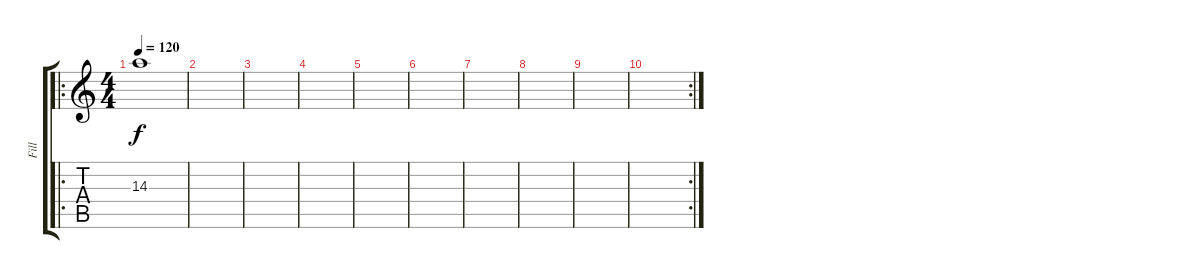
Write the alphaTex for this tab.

\track ("Fill" "Fill") {instrument distortionguitar}
\staff {score tabs}
\tuning (E4 B3 G3 D3 A2 E2) {hide}
\ro
\ts (4 4)
\tempo 120
\clef g2
\ks c
14.3.1{dy f volume 0} |
|
|
|
|
|
|
|
|
\rc 2
